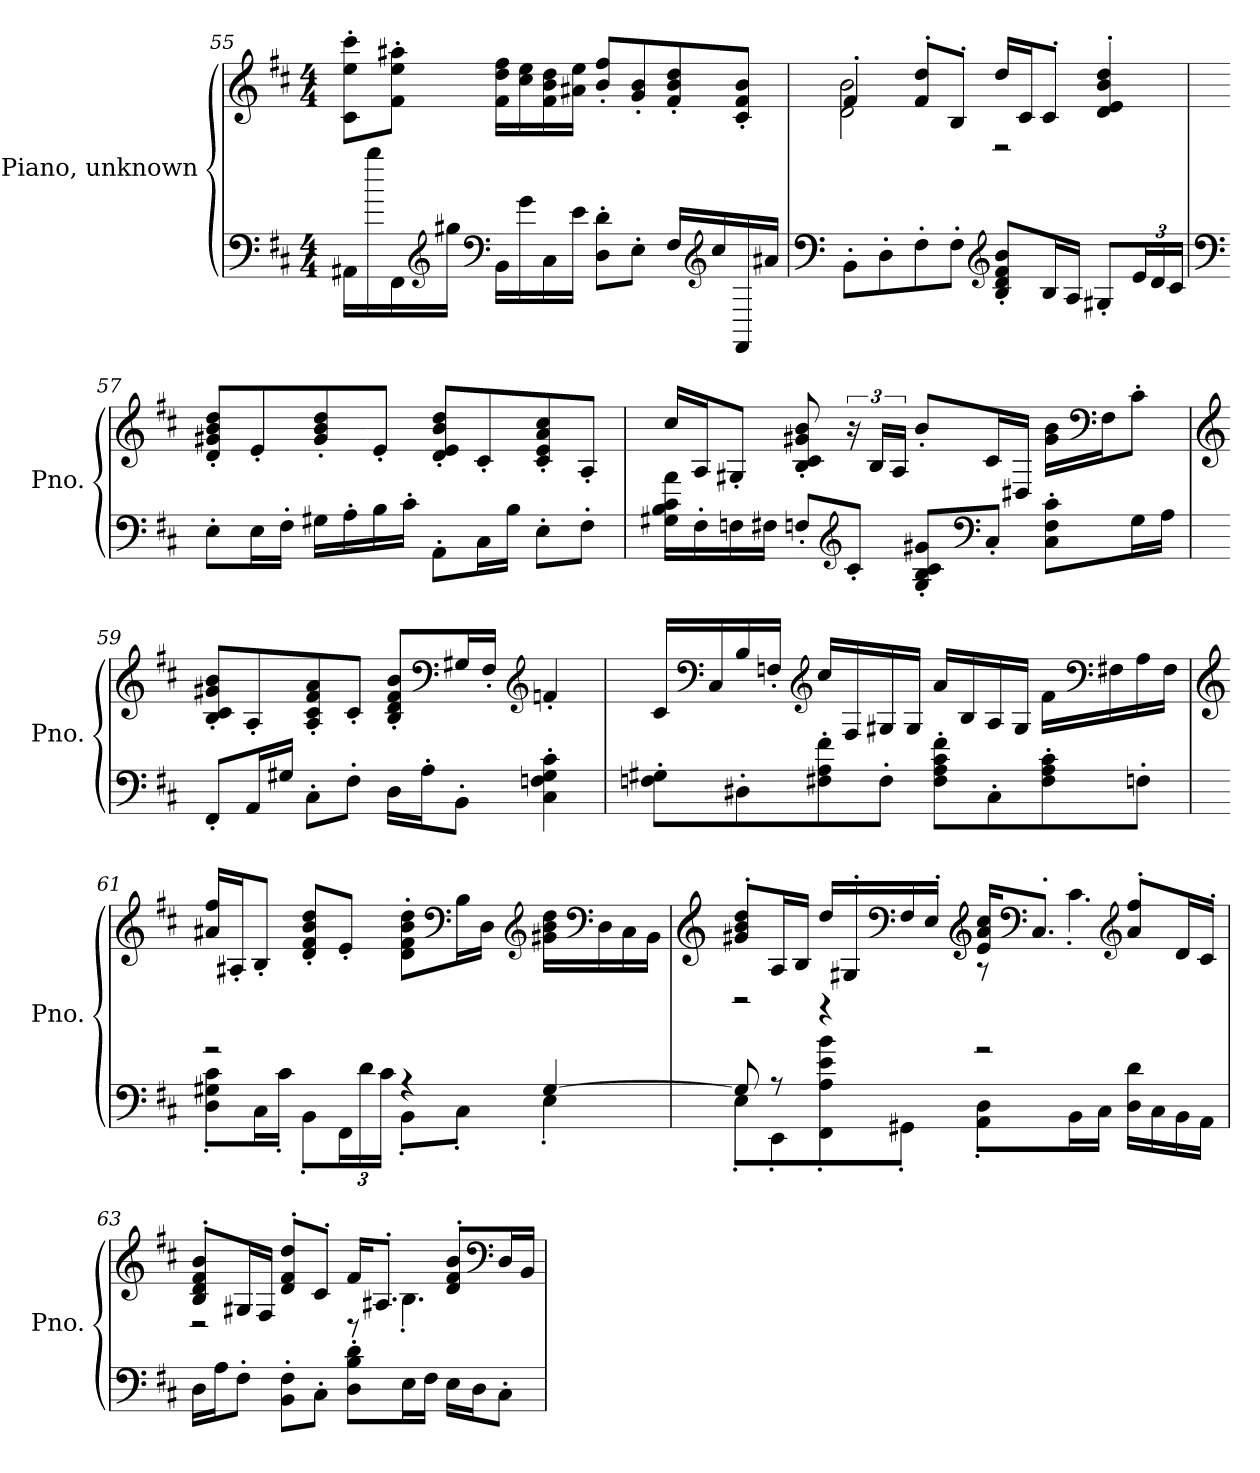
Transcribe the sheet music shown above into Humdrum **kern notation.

**kern	**kern
*part1	*part1
*staff2	*staff1
*I"Piano, unknown	*
*I'Pno.	*
!!LO:LB:g=z
*clefF4	*clefG2
*k[f#c#]	*k[f#c#]
*M4/4	*M4/4
=55	=55
16AA#X\LL	8c#\' 8ee\' 8ccc#\'L
16bb\	.
16FF#\	8f#\' 8ee\' 8aa#X\'J
*clefG2	*
16gg#X\JJ	.
*clefF4	*
16BB\LL	16f#\ 16dd\ 16ff#\LL
16g\	16cc#\ 16ee\
16C#\	16f#\ 16b\ 16dd\
16e\JJ	16a#X\ 16ee\JJ
8D\' 8d\'L	8b/' 8ff#/'L
8E'\J	8g/' 8b/'
16F#/LL	8f#/' 8b/' 8dd/'
*clefG2	*
16cc#/	.
16FF#/	8c#/' 8f#/' 8b/'J
16a#X/JJ	.
=56	=56
*clefF4	*
*	*^
8BB'\L	4f#'/	2d\ 2b\
8D'\	.	.
8F#'\	8f#/' 8dd/'L	.
8F#'\J	8B'/J	.
*clefG2	*	*
8B/' 8d/' 8f#/' 8b/'L	16dd/LL	2r
.	16c#/J	.
16B/L	8c#'/J	.
16A/JJ	.	.
8G#X'/L	4d/' 4e/' 4b/' 4dd/'	.
*Xbrackettup	*	*
24e/L	.	.
24d/	.	.
24c#/JJ	.	.
*	*v	*v
!!LO:PB:g=z
=57	=57
*clefF4	*
8E'\L	8d/' 8g#X/' 8b/' 8dd/'L
16E\L	8e'/
16F#'\JJ	.
16G#X\LL	8g#/' 8b/' 8dd/'
16A'\	.
16B\	8e'/J
16c#'\JJ	.
8AA'\L	8d/' 8e/' 8b/' 8dd/'L
16C#\L	8c#'/
16B\JJ	.
8E'\L	8c#/' 8e/' 8a/' 8cc#/'
8F#'\J	8A'/J
=58	=58
16G#X\ 16B\ 16c#\ 16a\LL	16cc#/LL
16F#'\	16A/J
16Fn\	8G#X'/J
16F#X\JJ	.
8Fn'/L	8B/' 8c#/' 8g#X/' 8b/'
*clefG2	*
8c#'/J	24r
.	24B/LL
.	24A/JJ
8G#/' 8B/' 8c#/' 8g#X/'L	8b'/L
*clefF4	*
8C#'/J	16c#/L
.	16D#X/JJ
8C#\' 8F\' 8c#\'L	16g#\ 16b\LL
*	*clefF4
.	16F#\J
16G#\L	8c#'\J
16A\JJ	.
!!LO:LB:g=z
=59	=59
*	*clefG2
8FF#'/L	8B/' 8c#/' 8g#X/' 8b/'L
16AA/L	8A'/
16G#X/JJ	.
8C#'\L	8A/' 8c#/' 8f#/' 8a/'
8F#'\J	8c#'/J
16D\LL	8B/' 8d/' 8f#/' 8b/'L
16A'\J	.
*	*clefF4
8BB'\J	16G#X/L
.	16F#'/JJ
*	*clefG2
4C#\' 4Fn\' 4G#\' 4c#\'	4fn'/
=60	=60
8Fn\' 8G#X\'L	16c#/LL
*	*clefF4
.	16C#/
8D#X'\	16B/
.	16Fn'/JJ
*	*clefG2
8F#X\' 8A\' 8f#\'	16cc#/LL
.	16F/
8F#'\J	16G#X/
.	16G#/JJ
8F#\' 8A\' 8c#\' 8f#\'L	16a/LL
.	16B/
8C#'\	16A/
.	16G#/JJ
8F#\' 8A\' 8c#\'	16f#\LL
*	*clefF4
.	16F#X\
8Fn'\J	16A\
.	16F#\JJ
!!LO:LB:g=z
=61	=61
*	*clefG2
*^	*
2r	8D\' 8G#X\' 8c#\'L	16a#X/ 16ff#/LL
.	.	16A#X'/J
.	16C#\L	8B'/J
.	16c#'\JJ	.
.	8BB'\L	8d/' 8f#/' 8b/' 8dd/'L
.	24FF#\L	8e'/J
.	24d\	.
.	24c#\JJ	.
4r	8BB'\L	8d\' 8f#\' 8b\' 8dd\'L
*	*	*clefF4
.	8C#'\J	16B\L
.	.	16D\JJ
*	*	*clefG2
[4G#/	4E'\	16g#X\ 16b\ 16dd\LL
*	*	*clefF4
.	.	16D\
.	.	16C#\
.	.	16BB\JJ
!!LO:LB:g=z
=62	=62	=62
*	*	*clefG2
*	*	*^
8G#/]	8E'\L	8g#X/' 8b/' 8dd/'L	2r
8r	8EE'\	16A/L	.
.	.	16B/JJ	.
4r	8FF#\' 8A\' 8e\' 8b\'	16dd/LL	.
.	.	16G#X'/	.
*	*	*clefF4	*
.	8GG#X'\J	16F#/	.
.	.	16E'/JJ	.
*	*	*clefG2	*
2r	8AA\' 8D\'L	16e/ 16a/ 16cc#/KL	8r
*	*	*clefF4	*
.	.	8.C#'/J	.
.	16BB\L	.	4.c#'\
.	16C#\JJ	.	.
*	*	*clefG2	*
.	16D\ 16d\LL	8a/' 8ff#/'L	.
.	16C#\	.	.
.	16BB\	16d/L	.
.	16AA\JJ	16c#'/JJ	.
*v	*v	*	*
=63	=63	=63
16D\LL	8B/' 8d/' 8f#/' 8b/'L	2r
16A\J	.	.
8F#'\J	16G#X/L	.
.	16F#/JJ	.
8BB\' 8F#\'L	8d/' 8f#/' 8dd/'L	.
8C#'\J	8c#'/J	.
8D\' 8B\' 8d\'L	16f#/KL	8r
.	8.A#X'/J	.
16E\L	.	4.B'\
16F#\JJ	.	.
16E\LL	8d/' 8f#/' 8b/'L	.
16D\J	.	.
*	*clefF4	*
8C#'\J	16D/L	.
.	16BB/JJ	.
*	*v	*v
=	=
*-	*-
